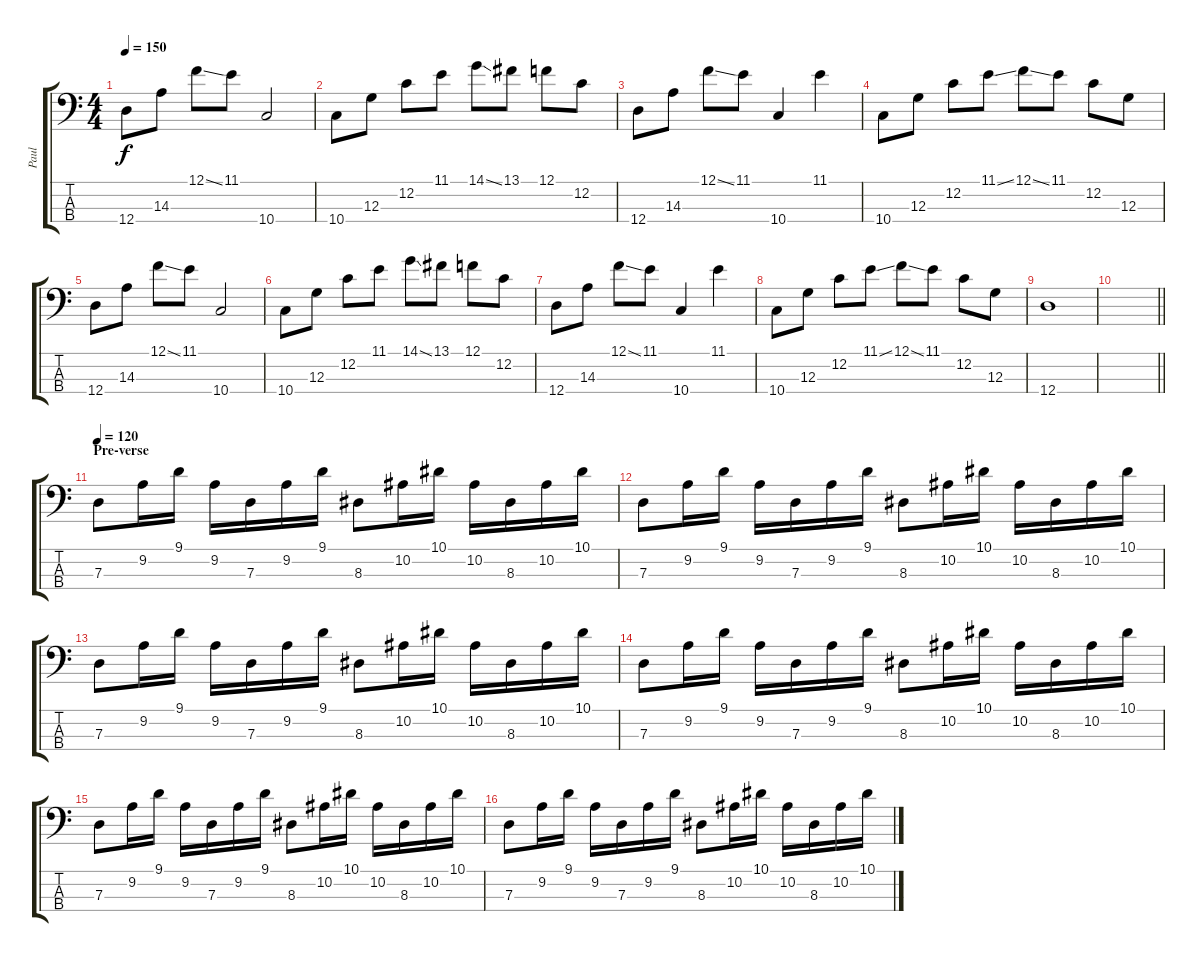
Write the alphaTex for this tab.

\track ("Paul" "Paul") {instrument electricbassfinger}
\staff {score tabs}
\tuning (F2 C2 G1 D1) {hide}
\ts (4 4)
\tempo 150
\clef f4
\ks c
12.4.8{dy f} 14.3.8 12.1{ss}.8 11.1.8 10.4.2 |
10.4.8 12.3.8 12.2.8 11.1.8 14.1{ss}.8 13.1.8 12.1.8 12.2.8 |
12.4.8 14.3.8 12.1{ss}.8 11.1.8 10.4.4 11.1.4 |
10.4.8 12.3.8 12.2.8 11.1{ss}.8 12.1{ss}.8 11.1.8 12.2.8 12.3.8 |
12.4.8 14.3.8 12.1{ss}.8 11.1.8 10.4.2 |
10.4.8 12.3.8 12.2.8 11.1.8 14.1{ss}.8 13.1.8 12.1.8 12.2.8 |
12.4.8 14.3.8 12.1{ss}.8 11.1.8 10.4.4 11.1.4 |
10.4.8 12.3.8 12.2.8 11.1{ss}.8 12.1{ss}.8 11.1.8 12.2.8 12.3.8 |
12.4.1 |
\barLineRight lightlight
|
\section ("" "Pre-verse")
\tempo 120
7.3.8 9.2.16 9.1.16 9.2.16 7.3.16 9.2.16 9.1.16 8.3.8 10.2.16 10.1.16 10.2.16 8.3.16 10.2.16 10.1.16 |
7.3.8 9.2.16 9.1.16 9.2.16 7.3.16 9.2.16 9.1.16 8.3.8 10.2.16 10.1.16 10.2.16 8.3.16 10.2.16 10.1.16 |
7.3.8 9.2.16 9.1.16 9.2.16 7.3.16 9.2.16 9.1.16 8.3.8 10.2.16 10.1.16 10.2.16 8.3.16 10.2.16 10.1.16 |
7.3.8 9.2.16 9.1.16 9.2.16 7.3.16 9.2.16 9.1.16 8.3.8 10.2.16 10.1.16 10.2.16 8.3.16 10.2.16 10.1.16 |
7.3.8 9.2.16 9.1.16 9.2.16 7.3.16 9.2.16 9.1.16 8.3.8 10.2.16 10.1.16 10.2.16 8.3.16 10.2.16 10.1.16 |
7.3.8 9.2.16 9.1.16 9.2.16 7.3.16 9.2.16 9.1.16 8.3.8 10.2.16 10.1.16 10.2.16 8.3.16 10.2.16 10.1.16
